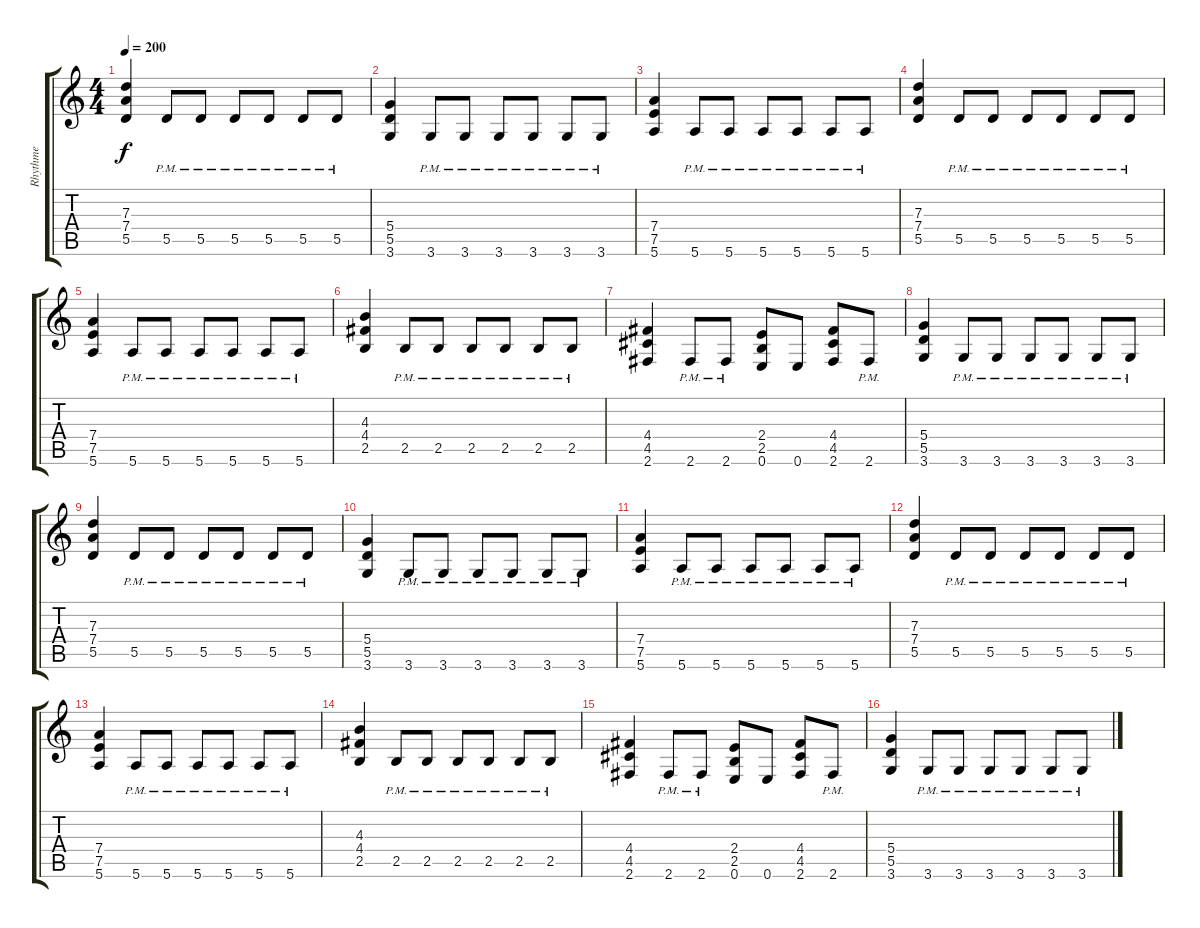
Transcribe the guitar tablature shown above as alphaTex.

\track ("Rhythme" "Rhythme") {instrument distortionguitar}
\staff {score tabs}
\tuning (E4 B3 G3 D3 A2 E2) {hide}
\ts (4 4)
\tempo 200
\clef g2
\ks c
(7.3 7.4 5.5).4{dy f} 5.5{pm}.8 5.5{pm}.8 5.5{pm}.8 5.5{pm}.8 5.5{pm}.8 5.5{pm}.8 |
(5.4 5.5 3.6).4 3.6{pm}.8 3.6{pm}.8 3.6{pm}.8 3.6{pm}.8 3.6{pm}.8 3.6{pm}.8 |
(7.4 7.5 5.6).4 5.6{pm}.8 5.6{pm}.8 5.6{pm}.8 5.6{pm}.8 5.6{pm}.8 5.6{pm}.8 |
(7.3 7.4 5.5).4 5.5{pm}.8 5.5{pm}.8 5.5{pm}.8 5.5{pm}.8 5.5{pm}.8 5.5{pm}.8 |
(7.4 7.5 5.6).4 5.6{pm}.8 5.6{pm}.8 5.6{pm}.8 5.6{pm}.8 5.6{pm}.8 5.6{pm}.8 |
(4.3 4.4 2.5).4 2.5{pm}.8 2.5{pm}.8 2.5{pm}.8 2.5{pm}.8 2.5{pm}.8 2.5{pm}.8 |
(4.4 4.5 2.6).4 2.6{pm}.8 2.6{pm}.8 (2.4 2.5 0.6).8 0.6.8 (4.4 4.5 2.6).8 2.6{pm}.8 |
(5.4 5.5 3.6).4 3.6{pm}.8 3.6{pm}.8 3.6{pm}.8 3.6{pm}.8 3.6{pm}.8 3.6{pm}.8 |
(7.3 7.4 5.5).4 5.5{pm}.8 5.5{pm}.8 5.5{pm}.8 5.5{pm}.8 5.5{pm}.8 5.5{pm}.8 |
(5.4 5.5 3.6).4 3.6{pm}.8 3.6{pm}.8 3.6{pm}.8 3.6{pm}.8 3.6{pm}.8 3.6{pm}.8 |
(7.4 7.5 5.6).4 5.6{pm}.8 5.6{pm}.8 5.6{pm}.8 5.6{pm}.8 5.6{pm}.8 5.6{pm}.8 |
(7.3 7.4 5.5).4 5.5{pm}.8 5.5{pm}.8 5.5{pm}.8 5.5{pm}.8 5.5{pm}.8 5.5{pm}.8 |
(7.4 7.5 5.6).4 5.6{pm}.8 5.6{pm}.8 5.6{pm}.8 5.6{pm}.8 5.6{pm}.8 5.6{pm}.8 |
(4.3 4.4 2.5).4 2.5{pm}.8 2.5{pm}.8 2.5{pm}.8 2.5{pm}.8 2.5{pm}.8 2.5{pm}.8 |
(4.4 4.5 2.6).4 2.6{pm}.8 2.6{pm}.8 (2.4 2.5 0.6).8 0.6.8 (4.4 4.5 2.6).8 2.6{pm}.8 |
(5.4 5.5 3.6).4 3.6{pm}.8 3.6{pm}.8 3.6{pm}.8 3.6{pm}.8 3.6{pm}.8 3.6{pm}.8
